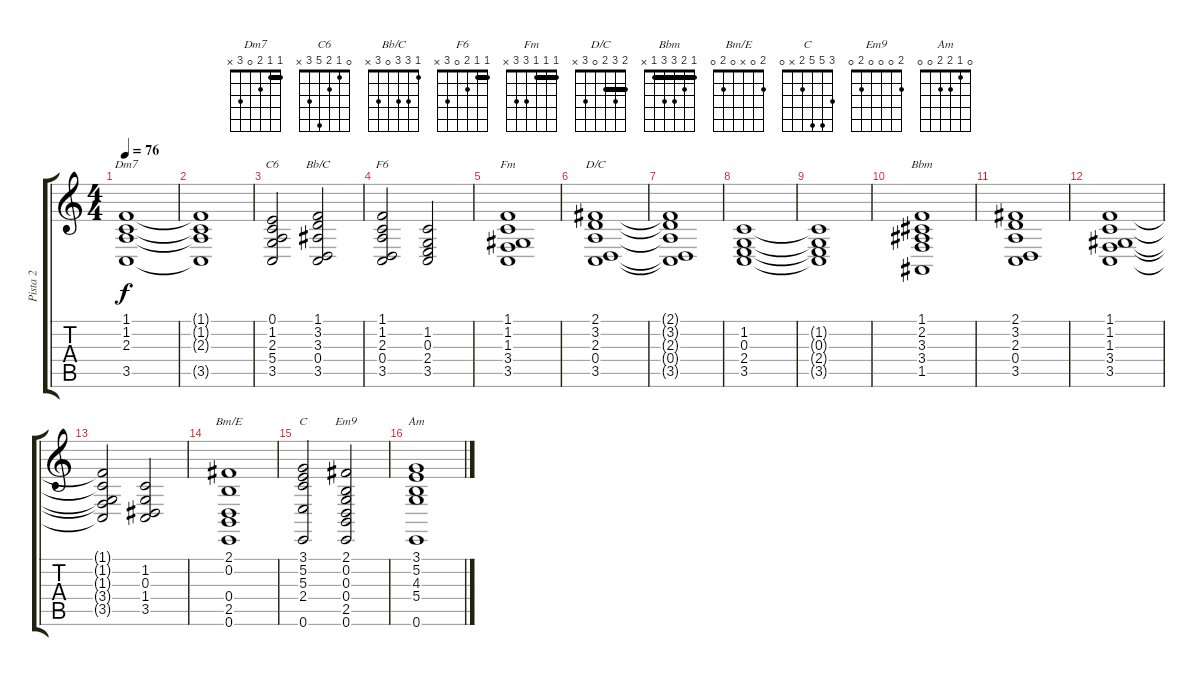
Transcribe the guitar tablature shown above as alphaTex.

\track ("Pista 2" "Pista 2") {instrument pad2warm}
\staff {score tabs}
\tuning (E4 B3 G3 D3 A2 E2) {hide}
\chord ("Dm7" 1 1 2 0 3 x) {barre 1}
\chord ("C6" 0 1 2 5 3 x)
\chord ("Bb/C" 1 3 3 0 3 x)
\chord ("F6" 1 1 2 0 3 x) {barre 1}
\chord ("Fm" 1 1 1 3 3 x) {barre 1}
\chord ("D/C" 2 3 2 0 3 x) {barre 2}
\chord ("Bbm" 1 2 3 3 1 x) {barre 1}
\chord ("Bm/E" 2 0 x 0 2 0)
\chord ("C" 3 5 5 2 x 0)
\chord ("Em9" 2 0 0 0 2 0)
\chord ("Am" 0 1 2 2 0 0)
\ts (4 4)
\tempo 76
\clef g2
\ks c
(1.1 1.2 2.3 3.5).1{ch "Dm7" dy f} |
(1.1{t} 1.2{t} 2.3{t} 3.5{t}).1 |
(0.1 1.2 2.3 5.4 3.5).2{ch "C6"} (1.1 3.2 3.3 0.4 3.5).2{ch "Bb/C"} |
(1.1 1.2 2.3 0.4 3.5).2{ch "F6"} (1.2 0.3 2.4 3.5).2 |
(1.1 1.2 1.3 3.4 3.5).1{ch "Fm"} |
(2.1 3.2 2.3 0.4 3.5).1{ch "D/C"} |
(2.1{t} 3.2{t} 2.3{t} 0.4{t} 3.5{t}).1 |
(1.2 0.3 2.4 3.5).1 |
(1.2{t} 0.3{t} 2.4{t} 3.5{t}).1 |
(1.1 2.2 3.3 3.4 1.5).1{ch "Bbm"} |
(2.1 3.2 2.3 0.4 3.5).1 |
(1.1 1.2 1.3 3.4 3.5).1 |
(1.1{t} 1.2{t} 1.3{t} 3.4{t} 3.5{t}).2 (1.2 0.3 1.4 3.5).2 |
(2.1 0.2 0.4 2.5 0.6).1{ch "Bm/E"} |
(3.1 5.2 5.3 2.4 0.6).2{ch "C"} (2.1 0.2 0.3 0.4 2.5 0.6).2{ch "Em9"} |
(3.1 5.2 4.3 5.4 0.6).1{ch "Am"}
